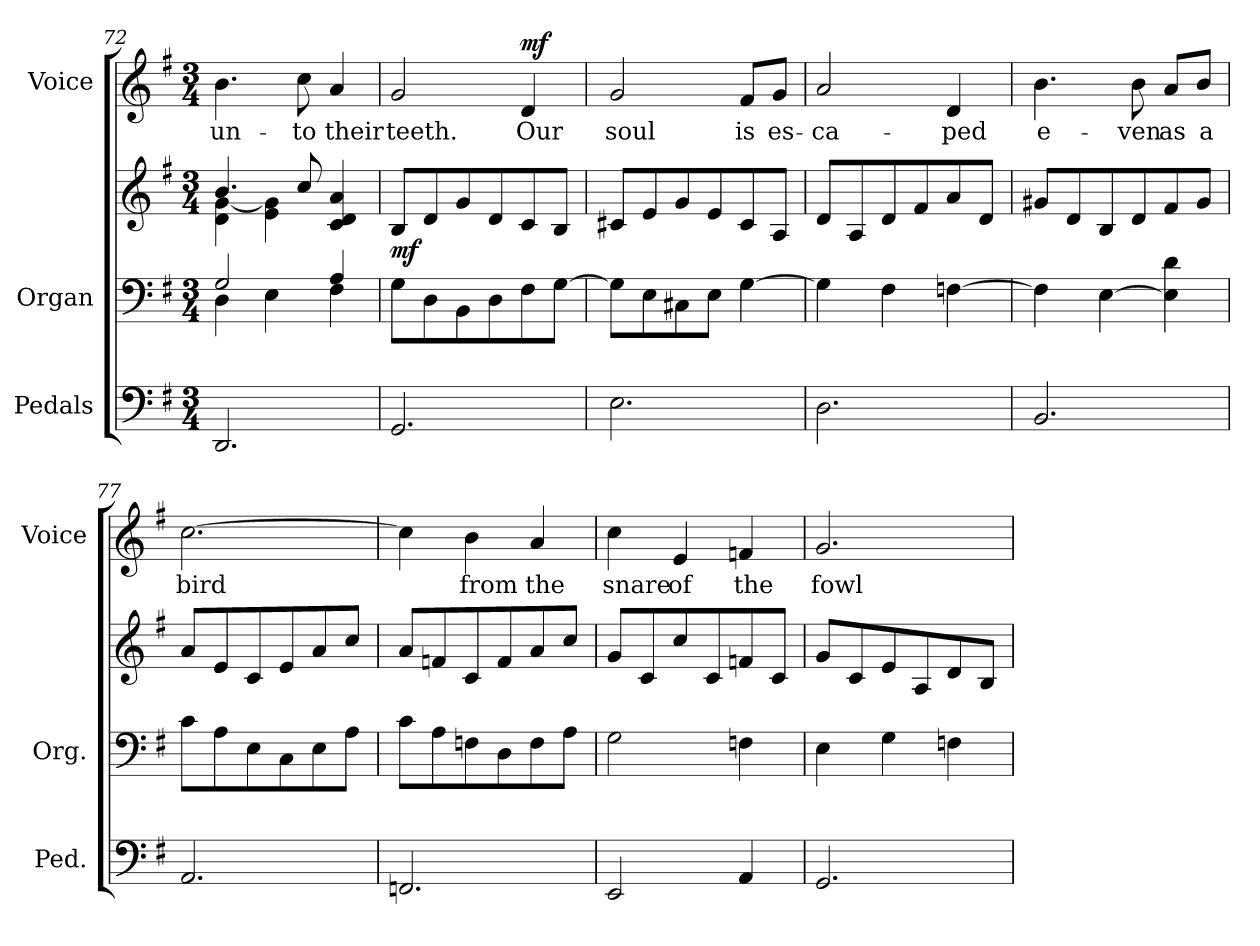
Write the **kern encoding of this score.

**kern	**kern	**kern	**dynam	**kern	**text	**dynam
*part3	*part2	*part2	*part2	*part1	*part1	*part1
*staff4	*staff3	*staff2	*staff2/3	*staff1	*staff1	*staff1
*I"Pedals	*I"Organ	*	*	*I"Voice	*	*
*I'Ped.	*I'Org.	*	*	*I'Voice	*	*
!!LO:PB:g=z
*clefF4	*clefF4	*clefG2	*	*clefG2	*	*
*k[f#]	*k[f#]	*k[f#]	*	*k[f#]	*	*
*G:	*G:	*G:	*	*G:	*	*
*M3/4	*M3/4	*M3/4	*	*M3/4	*	*
=72	=72	=72	=72	=72	=72	=72
*	*^	*^	*	*	*	*
!	!	!	!	!	!	!	!LO:LY:b:color=#000000	!
2.DDi/	2Gi/	4Di\	4.bi/	4di\ [4gi	.	4.bi\	un-	.
.	.	4Ei\	.	4ei\ 4gi]	.	.	.	.
!	!	!	!	!	!	!	!LO:LY:b:color=#000000	!
.	.	.	8cci/	.	.	8cci\	-to	.
!	!	!	!	!	!	!	!LO:LY:b:color=#000000	!
.	4Ai/	4F#i\	4ci/ 4di 4ai	4ryy	.	4ai/	their	.
*	*v	*v	*	*	*	*	*	*
*	*	*v	*v	*	*	*	*
=73	=73	=73	=73	=73	=73	=73
*	*^	*^	*	*	*	*
!	!	!	!	!	!	!	!LO:LY:b:color=#000000	!
*	*v	*v	*	*	*	*	*	*
*	*	*v	*v	*	*	*	*
2.GGi/	8Gi\L	8Bi/L	mf	2gi/	teeth.	.
.	8Di\	8di/	.	.	.	.
.	8BBi\	8gi/	.	.	.	.
.	8Di\	8di/	.	.	.	.
!	!	!	!	!	!LO:LY:b:color=#000000	!
.	8F#i\	8ci/	.	4di/	Our	mf
.	[8Gi\J	8Bi/J	.	.	.	.
=74	=74	=74	=74	=74	=74	=74
!	!	!	!	!	!LO:LY:b:color=#000000	!
2.Ei\	8Gi\L]	8c#Xi/L	.	2gi/	soul	.
.	8Ei\	8ei/	.	.	.	.
.	8C#Xi\	8gi/	.	.	.	.
.	8Ei\J	8ei/	.	.	.	.
!	!	!	!	!	!LO:LY:b:color=#000000	!
.	[4Gi\	8c#i/	.	8f#i/L	is	.
!	!	!	!	!	!LO:LY:b:color=#000000	!
.	.	8Ai/J	.	8gi/J	es-	.
=75	=75	=75	=75	=75	=75	=75
!	!	!	!	!	!LO:LY:b:color=#000000	!
2.Di\	4Gi\]	8di/L	.	2ai/	-ca-	.
.	.	8Ai/	.	.	.	.
.	4F#i\	8di/	.	.	.	.
.	.	8f#i/	.	.	.	.
!	!	!	!	!	!LO:LY:b:color=#000000	!
.	[4Fni\	8ai/	.	4di/	-ped	.
.	.	8di/J	.	.	.	.
=76	=76	=76	=76	=76	=76	=76
!	!	!	!	!	!LO:LY:b:color=#000000	!
2.BBi/	4Fi\]	8g#Xi/L	.	4.bi\	e-	.
.	.	8di/	.	.	.	.
.	[4Ei\	8Bi/	.	.	.	.
!	!	!	!	!	!LO:LY:b:color=#000000	!
.	.	8di/	.	8bi\	-ven	.
!	!	!	!	!	!LO:LY:b:color=#000000	!
.	4Ei\] 4di	8f#i/	.	8ai/L	as	.
!	!	!	!	!	!LO:LY:b:color=#000000	!
.	.	8g#i/J	.	8bi/J	a	.
!!LO:LB:g=z
=77	=77	=77	=77	=77	=77	=77
!	!	!	!	!	!LO:LY:b:color=#000000	!
2.AAi/	8ci\L	8ai/L	.	[2.cci\	bird	.
.	8Ai\	8ei/	.	.	.	.
.	8Ei\	8ci/	.	.	.	.
.	8Ci\	8ei/	.	.	.	.
.	8Ei\	8ai/	.	.	.	.
.	8Ai\J	8cci/J	.	.	.	.
=78	=78	=78	=78	=78	=78	=78
2.FFni/	8ci\L	8ai/L	.	4cci\]	.	.
.	8Ai\	8fni/	.	.	.	.
!	!	!	!	!	!LO:LY:b:color=#000000	!
.	8Fni\	8ci/	.	4bi\	from	.
.	8Di\	8fi/	.	.	.	.
!	!	!	!	!	!LO:LY:b:color=#000000	!
.	8Fi\	8ai/	.	4ai/	the	.
.	8Ai\J	8cci/J	.	.	.	.
=79	=79	=79	=79	=79	=79	=79
!	!	!	!	!	!LO:LY:b:color=#000000	!
2EEi/	2Gi\	8gi/L	.	4cci\	snare	.
.	.	8ci/	.	.	.	.
!	!	!	!	!	!LO:LY:b:color=#000000	!
.	.	8cci/	.	4ei/	of	.
.	.	8ci/	.	.	.	.
!	!	!	!	!	!LO:LY:b:color=#000000	!
4AAi/	4Fni\	8fni/	.	4fni/	the	.
.	.	8ci/J	.	.	.	.
=80	=80	=80	=80	=80	=80	=80
!	!	!	!	!	!LO:LY:b:color=#000000	!
2.GGi/	4Ei\	8gi/L	.	2.gi/	fowl-	.
.	.	8ci/	.	.	.	.
.	4Gi\	8ei/	.	.	.	.
.	.	8Ai/	.	.	.	.
.	4Fni\	8di/	.	.	.	.
.	.	8Bi/J	.	.	.	.
=	=	=	=	=	=	=
*-	*-	*-	*-	*-	*-	*-
